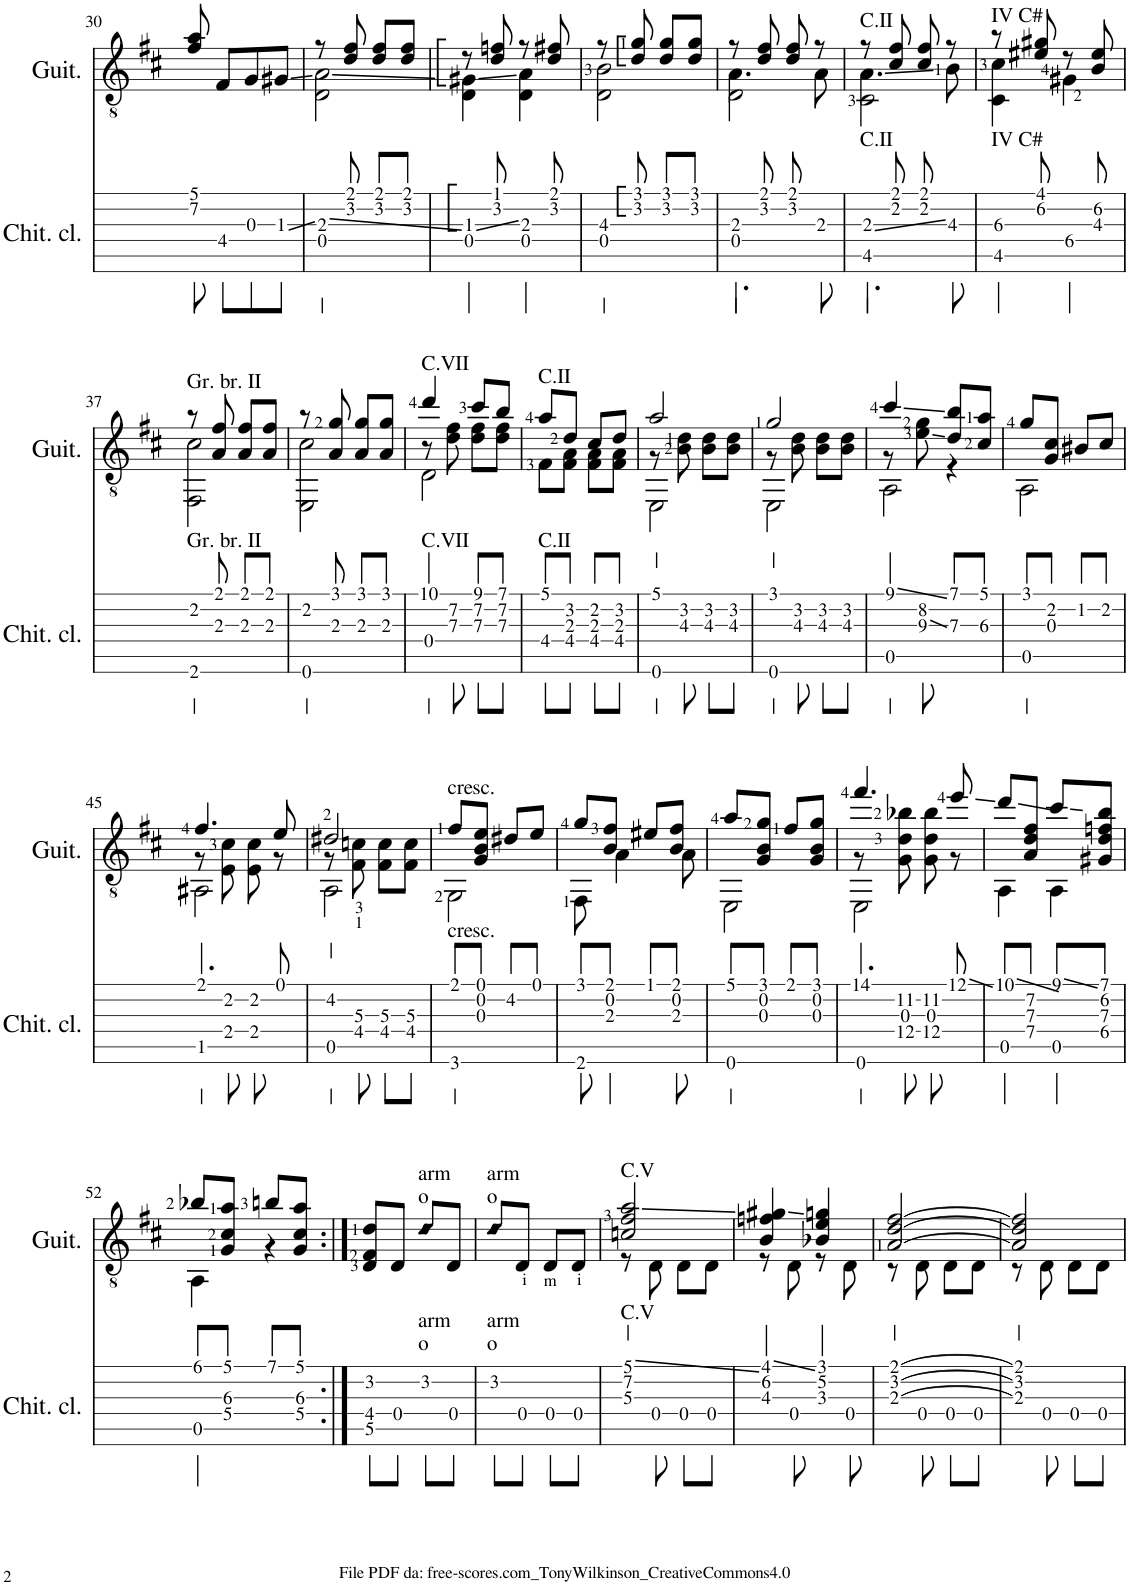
**kern	**kern
*part2	*part1
*staff2	*staff1
*I"Chitarra classica	*I"Guitar
*I'Chit. cl.	*I'Guit.
!!LO:PB:g=z
*	*clefGv2
*k[f#c#]	*k[f#c#]
*M2/4	*M2/4
=30	=30
8f#\ 8a\	8f#/ 8a/
8F#\L	8F#/L
8G\	8G/
8G#X\J	8G#X/J
=31	=31
*^	*^
8r	2D\ 2A\	8r	2D\ 2A\
8d/ 8f#/	.	8d/ 8f#/	.
8d/ 8f#/L	.	8d/ 8f#/L	.
8d/ 8f#/J	.	8d/ 8f#/J	.
=32	=32	=32	=32
8r	4D\ 4G#X\	8r	4D\ 4G#X\
8d/ 8fn/	.	8d/ 8fn/	.
8r	4D\ 4A\	8r	4D\ 4A\
8d/ 8f#X/	.	8d/ 8f#X/	.
=33	=33	=33	=33
8r	2D\ 2B\	8r	2D\ 2B\
8d/ 8g/	.	8d/ 8g/	.
8d/ 8g/L	.	8d/ 8g/L	.
8d/ 8g/J	.	8d/ 8g/J	.
=34	=34	=34	=34
*	*^	*	*^
8r	4.A\	2D\	8r	4.A\	2D\
8d/ 8f#/	.	.	8d/ 8f#/	.	.
8d/ 8f#/	.	.	8d/ 8f#/	.	.
8r	8A\	.	8r	8A\	.
=35	=35	=35	=35	=35	=35
!	!	!	!LO:TX:a:t=C.II	!	!
!LO:TX:a:t=C.II	!	!	!	!	!
8r	4.A\	2C#\	8r	4.A\	2C#\
8c#/ 8f#/	.	.	8c#/ 8f#/	.	.
8c#/ 8f#/	.	.	8c#/ 8f#/	.	.
8r	8B\	.	8r	8B\	.
*	*v	*v	*	*	*
*	*	*	*v	*v
=36	=36	=36	=36
!	!	!LO:TX:a:t=IV C#	!
!LO:TX:a:t=IV C#	!	!	!
8r	4C#\ 4c#\	8r	4C#\ 4c#\
8e#X/ 8g#X/	.	8e#X/ 8g#X/	.
8r	4G#X\	8r	4G#X\
8B/ 8e#/	.	8B/ 8e#/	.
!!LO:LB:g=z	!!
=37	=37	=37	=37
!	!	!LO:TX:a:t=Gr. br. II	!
!LO:TX:a:t=Gr. br. II	!	!	!
8r	2FF#\ 2c#\	8r	2FF#\ 2c#\
8A/ 8f#/	.	8A/ 8f#/	.
8A/ 8f#/L	.	8A/ 8f#/L	.
8A/ 8f#/J	.	8A/ 8f#/J	.
=38	=38	=38	=38
8r	2EE\ 2c#\	8r	2EE\ 2c#\
8A/ 8g/	.	8A/ 8g/	.
8A/ 8g/L	.	8A/ 8g/L	.
8A/ 8g/J	.	8A/ 8g/J	.
=39	=39	=39	=39
*	*^	*	*^
!	!	!	!LO:TX:a:t=C.VII	!	!
!LO:TX:a:t=C.VII	!	!	!	!	!
4dd/	8r	2D\	4dd/	8r	2D\
.	8d\ 8f#\	.	.	8d\ 8f#\	.
8cc#/L	8d\ 8f#\L	.	8cc#/L	8d\ 8f#\L	.
8b/J	8d\ 8f#\J	.	8b/J	8d\ 8f#\J	.
*	*v	*v	*	*	*
*	*	*	*v	*v
=40	=40	=40	=40
!	!	!LO:TX:a:t=C.II	!
!LO:TX:a:t=C.II	!	!	!
8a/L	8F#\L	8a/L	8F#\L
8d/J	8F#\ 8A\J	8d/J	8F#\ 8A\J
8c#/L	8F#\ 8A\L	8c#/L	8F#\ 8A\L
8d/J	8F#\ 8A\J	8d/J	8F#\ 8A\J
=41	=41	=41	=41
*	*^	*	*^
2a/	8r	2EE\	2a/	8r	2EE\
.	8B\ 8d\	.	.	8B\ 8d\	.
.	8B\ 8d\L	.	.	8B\ 8d\L	.
.	8B\ 8d\J	.	.	8B\ 8d\J	.
=42	=42	=42	=42	=42	=42
2g/	8r	2EE\	2g/	8r	2EE\
.	8B\ 8d\	.	.	8B\ 8d\	.
.	8B\ 8d\L	.	.	8B\ 8d\L	.
.	8B\ 8d\J	.	.	8B\ 8d\J	.
=43	=43	=43	=43	=43	=43
4cc#/	8r	2AA\	4cc#/	8r	2AA\
.	8e\ 8g\	.	.	8e\ 8g\	.
8d/ 8b/L	4r	.	8d/ 8b/L	4r	.
8c#/ 8a/J	.	.	8c#/ 8a/J	.	.
*	*v	*v	*	*	*
*	*	*	*v	*v
=44	=44	=44	=44
8g/L	2AA\	8g/L	2AA\
8G/ 8c#/J	.	8G/ 8c#/J	.
8B#X/L	.	8B#X/L	.
8c#/J	.	8c#/J	.
!!LO:LB:g=z
=45	=45	=45	=45
*	*^	*	*^
4.f#/	8r	2AA#X\	4.f#/	8r	2AA#X\
.	8E\ 8c#\	.	.	8E\ 8c#\	.
.	8E\ 8c#\	.	.	8E\ 8c#\	.
8e/	8r	.	8e/	8r	.
=46	=46	=46	=46	=46	=46
2d#X/	8r	2AA\	2d#X/	8r	2AA\
.	8F#\ 8cn\	.	.	8F#\ 8cn\	.
.	8F#\ 8c\L	.	.	8F#\ 8c\L	.
.	8F#\ 8c\J	.	.	8F#\ 8c\J	.
*	*v	*v	*	*	*
*	*	*	*v	*v
=47	=47	=47	=47
!	!	!LO:TX:a:t=cresc.	!
!LO:TX:a:t=cresc.	!	!	!
8f#/L	2GG\	8f#/L	2GG\
8G/ 8B/ 8e/J	.	8G/ 8B/ 8e/J	.
8d#X/L	.	8d#X/L	.
8e/J	.	8e/J	.
=48	=48	=48	=48
8g/L	8FF#\	8g/L	8FF#\
8B/ 8f#/J	4A\	8B/ 8f#/J	4A\
8e#X/L	.	8e#X/L	.
8B/ 8f#/J	8A\	8B/ 8f#/J	8A\
=49	=49	=49	=49
8a/L	2EE\	8a/L	2EE\
8G/ 8B/ 8g/J	.	8G/ 8B/ 8g/J	.
8f#/L	.	8f#/L	.
8G/ 8B/ 8g/J	.	8G/ 8B/ 8g/J	.
=50	=50	=50	=50
*	*^	*	*^
4.ff#/	8r	2EE\	4.ff#/	8r	2EE\
.	8d\ 8G\ 8b-X\	.	.	8G\ 8d\ 8b-X\	.
.	8d\ 8G\ 8b-\	.	.	8G\ 8d\ 8b-\	.
8ee/	8r	.	8ee/	8r	.
*	*v	*v	*	*	*
*	*	*	*v	*v
=51	=51	=51	=51
8dd/L	4AA\	8dd/L	4AA\
8A/ 8d/ 8f#/J	.	8A/ 8d/ 8f#/J	.
8cc#/L	4AA\	8cc#/L	4AA\
8G#X/ 8d/ 8fn/ 8b/J	.	8G#X/ 8d/ 8fn/ 8b/J	.
!!LO:LB:g=z	!!
=52	=52	=52	=52
8b-X/L	4AA\	8b-X/L	4AA\
8G/ 8c#/ 8a/J	.	8G/ 8c#/ 8a/J	.
8bn/L	4r	8bn/L	4r
8G/ 8c#/ 8a/J	.	8G/ 8c#/ 8a/J	.
*v	*v	*	*
*	*v	*v
=53:|!	=53:|!
8D\ 8F#\ 8d\L	8D/ 8F#/ 8d/L
8D\J	8D/J
!	!LO:TX:a:t=arm
!	!LO:TX:a:t=o
!LO:TX:a:t=arm	!
!LO:TX:a:t=o	!
!LO:N:head=diamond	!LO:N:head=diamond
8d\L	8d/L
8D\J	8D/J
=54	=54
!	!LO:TX:a:t=arm
!	!LO:TX:a:t=o
!LO:TX:a:t=arm	!
!LO:TX:a:t=o	!
!LO:N:head=diamond	!LO:N:head=diamond
8d\L	8d/L
8D\J	8D/J
8D\L	8D/L
8D\J	8D/J
=55	=55
*^	*^
!	!	!LO:TX:a:t=C.V	!
!LO:TX:a:t=C.V	!	!	!
2cn/ 2f#/ 2a/	8r	2cn/ 2f#/ 2a/	8r
.	8D\	.	8D\
.	8D\L	.	8D\L
.	8D\J	.	8D\J
=56	=56	=56	=56
4B/ 4fn/ 4g#X/	8r	4B/ 4fn/ 4g#X/	8r
.	8D\	.	8D\
4B-X/ 4e/ 4gn/	8r	4B-X/ 4e/ 4gn/	8r
.	8D\	.	8D\
=57	=57	=57	=57
[2A/ [2d/ [2f#/	8r	[2A/ [2d/ [2f#/	8r
.	8D\	.	8D\
.	8D\L	.	8D\L
.	8D\J	.	8D\J
=58	=58	=58	=58
2A/] 2d/] 2f#/]	8r	2A/] 2d/] 2f#/]	8r
.	8D\	.	8D\
.	8D\L	.	8D\L
.	8D\J	.	8D\J
*v	*v	*	*
*	*v	*v
=	=
*-	*-
